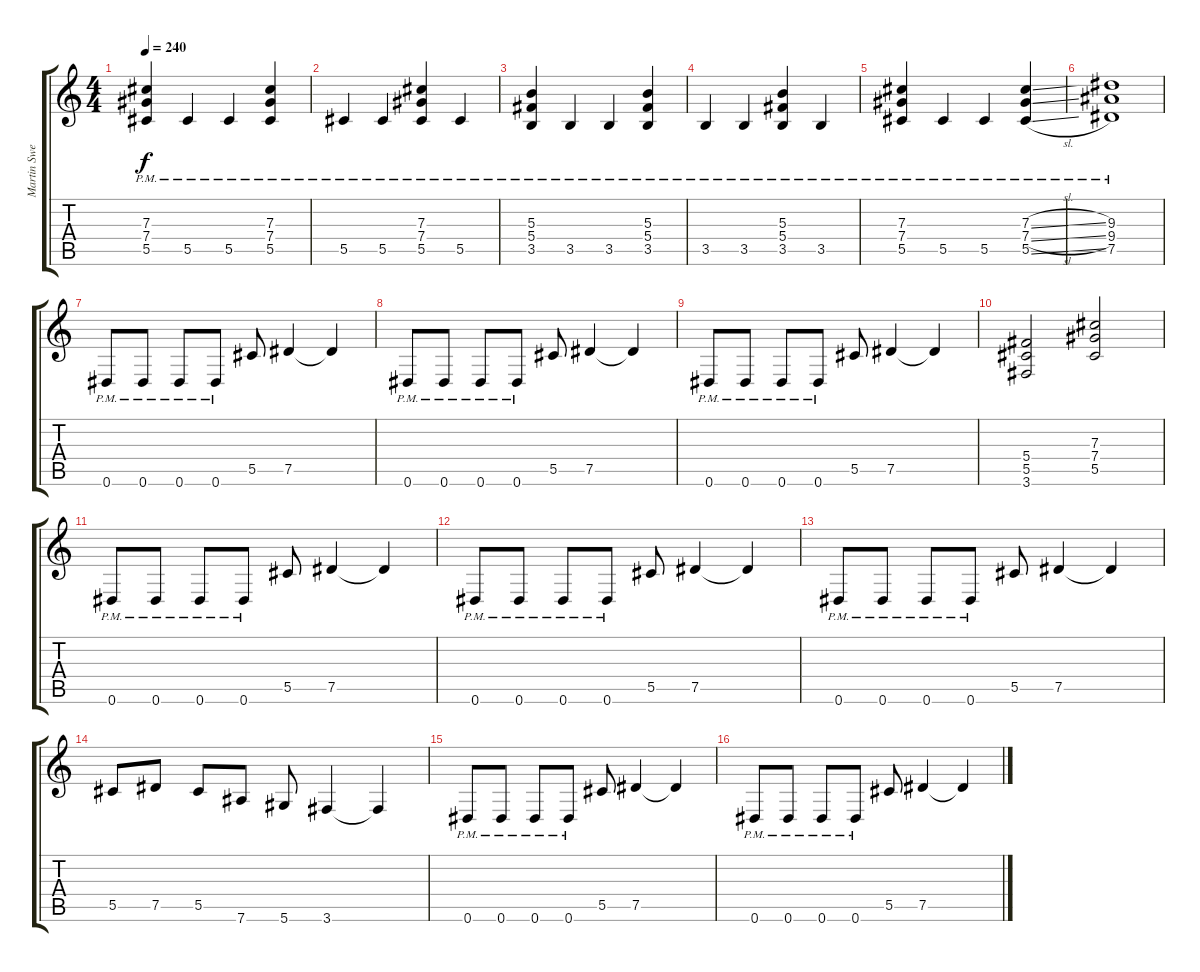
\track ("Martin Sweet (Main Guitar)" "Martin Swe") {instrument distortionguitar}
\staff {score tabs}
\tuning (Eb4 Bb3 Gb3 Db3 Ab2 Eb2) {hide}
\ts (4 4)
\tempo 240
\clef g2
\ks c
(7.3{pm} 7.4{pm} 5.5{pm}).4{dy f} 5.5{pm}.4 5.5{pm}.4 (7.3{pm} 7.4{pm} 5.5{pm}).4 |
5.5{pm}.4 5.5{pm}.4 (7.3{pm} 7.4{pm} 5.5{pm}).4 5.5{pm}.4 |
(5.3{pm} 5.4{pm} 3.5{pm}).4 3.5{pm}.4 3.5{pm}.4 (5.3{pm} 5.4{pm} 3.5{pm}).4 |
3.5{pm}.4 3.5{pm}.4 (5.3{pm} 5.4{pm} 3.5{pm}).4 3.5{pm}.4 |
(7.3{pm} 7.4{pm} 5.5{pm}).4 5.5{pm}.4 5.5{pm}.4 (7.3{sl pm} 7.4{sl pm} 5.5{sl pm}).4 |
(9.3 9.4 7.5{pm}).1 |
0.6{pm}.8 0.6{pm}.8 0.6{pm}.8 0.6{pm}.8 5.5.8 7.5.4 7.5{t}.4 |
0.6{pm}.8 0.6{pm}.8 0.6{pm}.8 0.6{pm}.8 5.5.8 7.5.4 7.5{t}.4 |
0.6{pm}.8 0.6{pm}.8 0.6{pm}.8 0.6{pm}.8 5.5.8 7.5.4 7.5{t}.4 |
(5.4 5.5 3.6).2 (7.3 7.4 5.5).2 |
0.6{pm}.8 0.6{pm}.8 0.6{pm}.8 0.6{pm}.8 5.5.8 7.5.4 7.5{t}.4 |
0.6{pm}.8 0.6{pm}.8 0.6{pm}.8 0.6{pm}.8 5.5.8 7.5.4 7.5{t}.4 |
0.6{pm}.8 0.6{pm}.8 0.6{pm}.8 0.6{pm}.8 5.5.8 7.5.4 7.5{t}.4 |
5.5.8 7.5.8 5.5.8 7.6.8 5.6.8 3.6.4 3.6{t}.4 |
0.6{pm}.8 0.6{pm}.8 0.6{pm}.8 0.6{pm}.8 5.5.8 7.5.4 7.5{t}.4 |
0.6{pm}.8 0.6{pm}.8 0.6{pm}.8 0.6{pm}.8 5.5.8 7.5.4 7.5{t}.4
